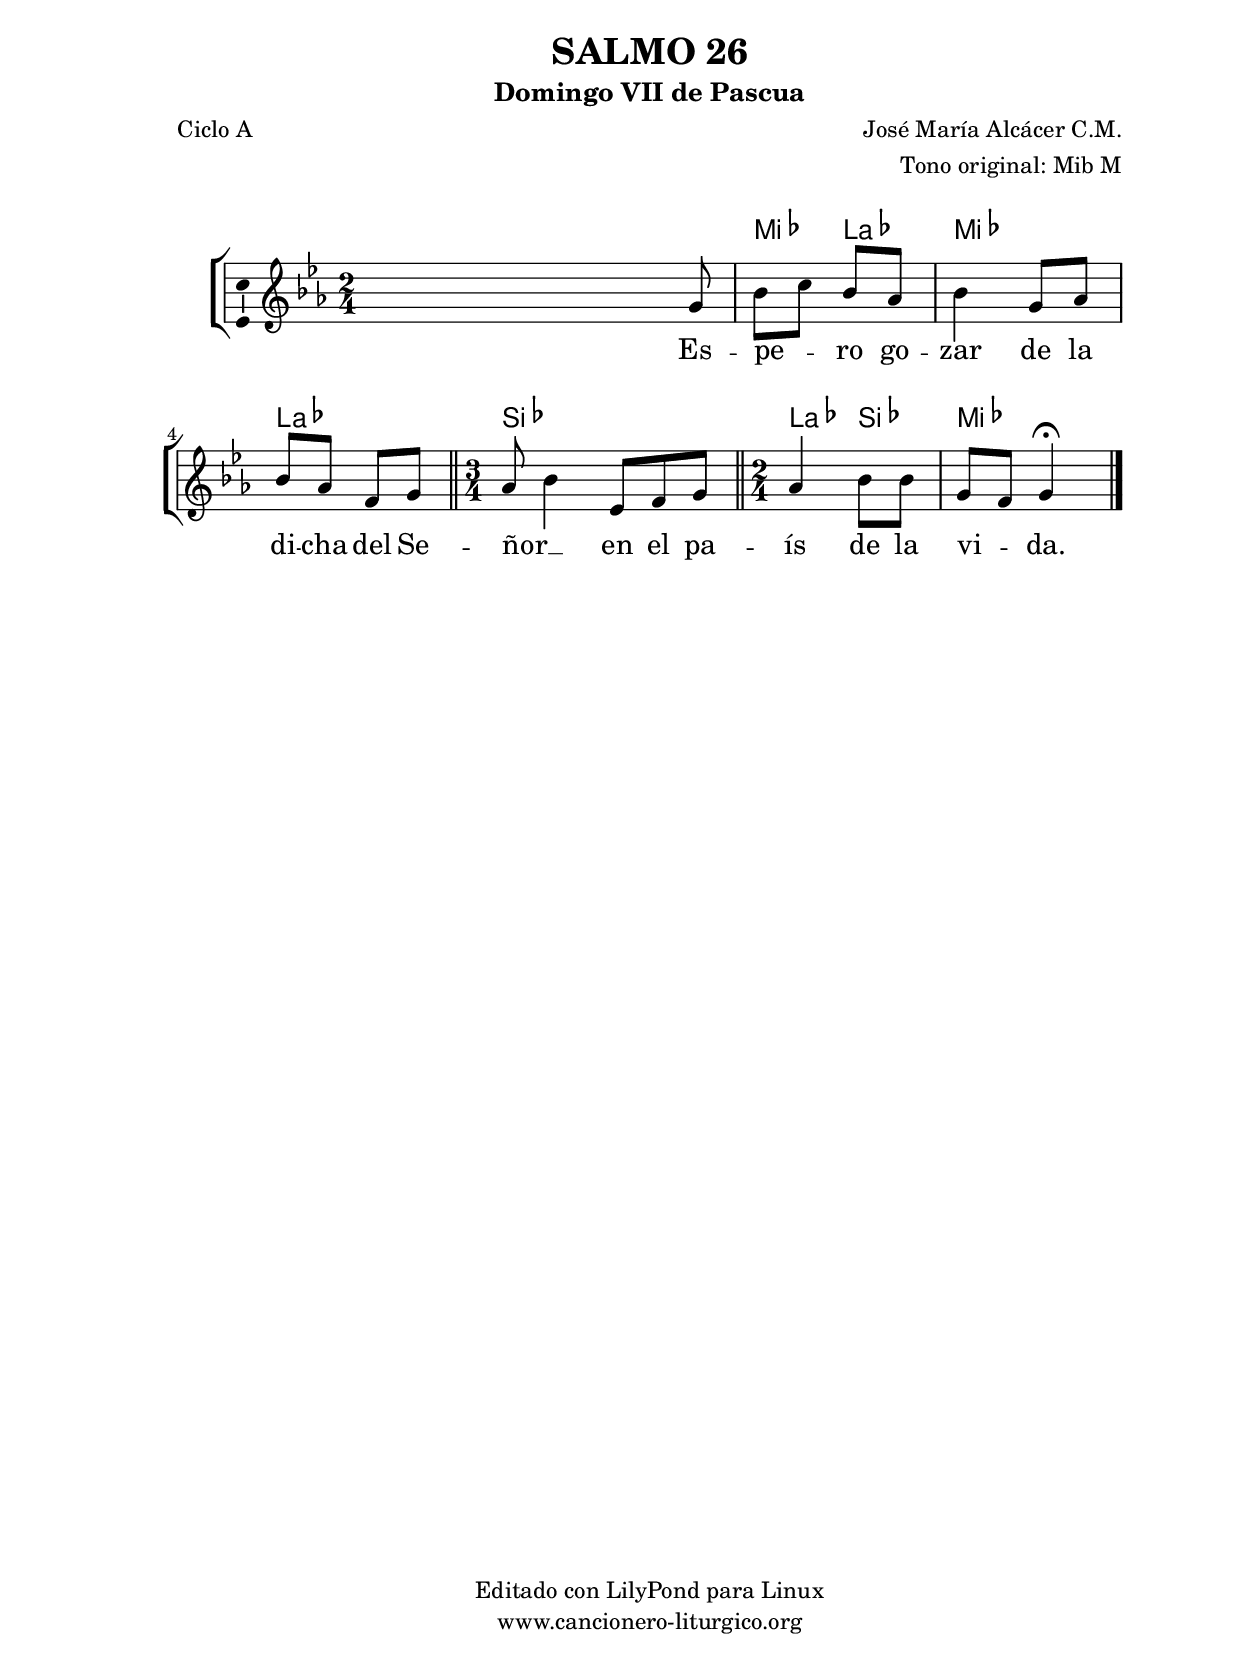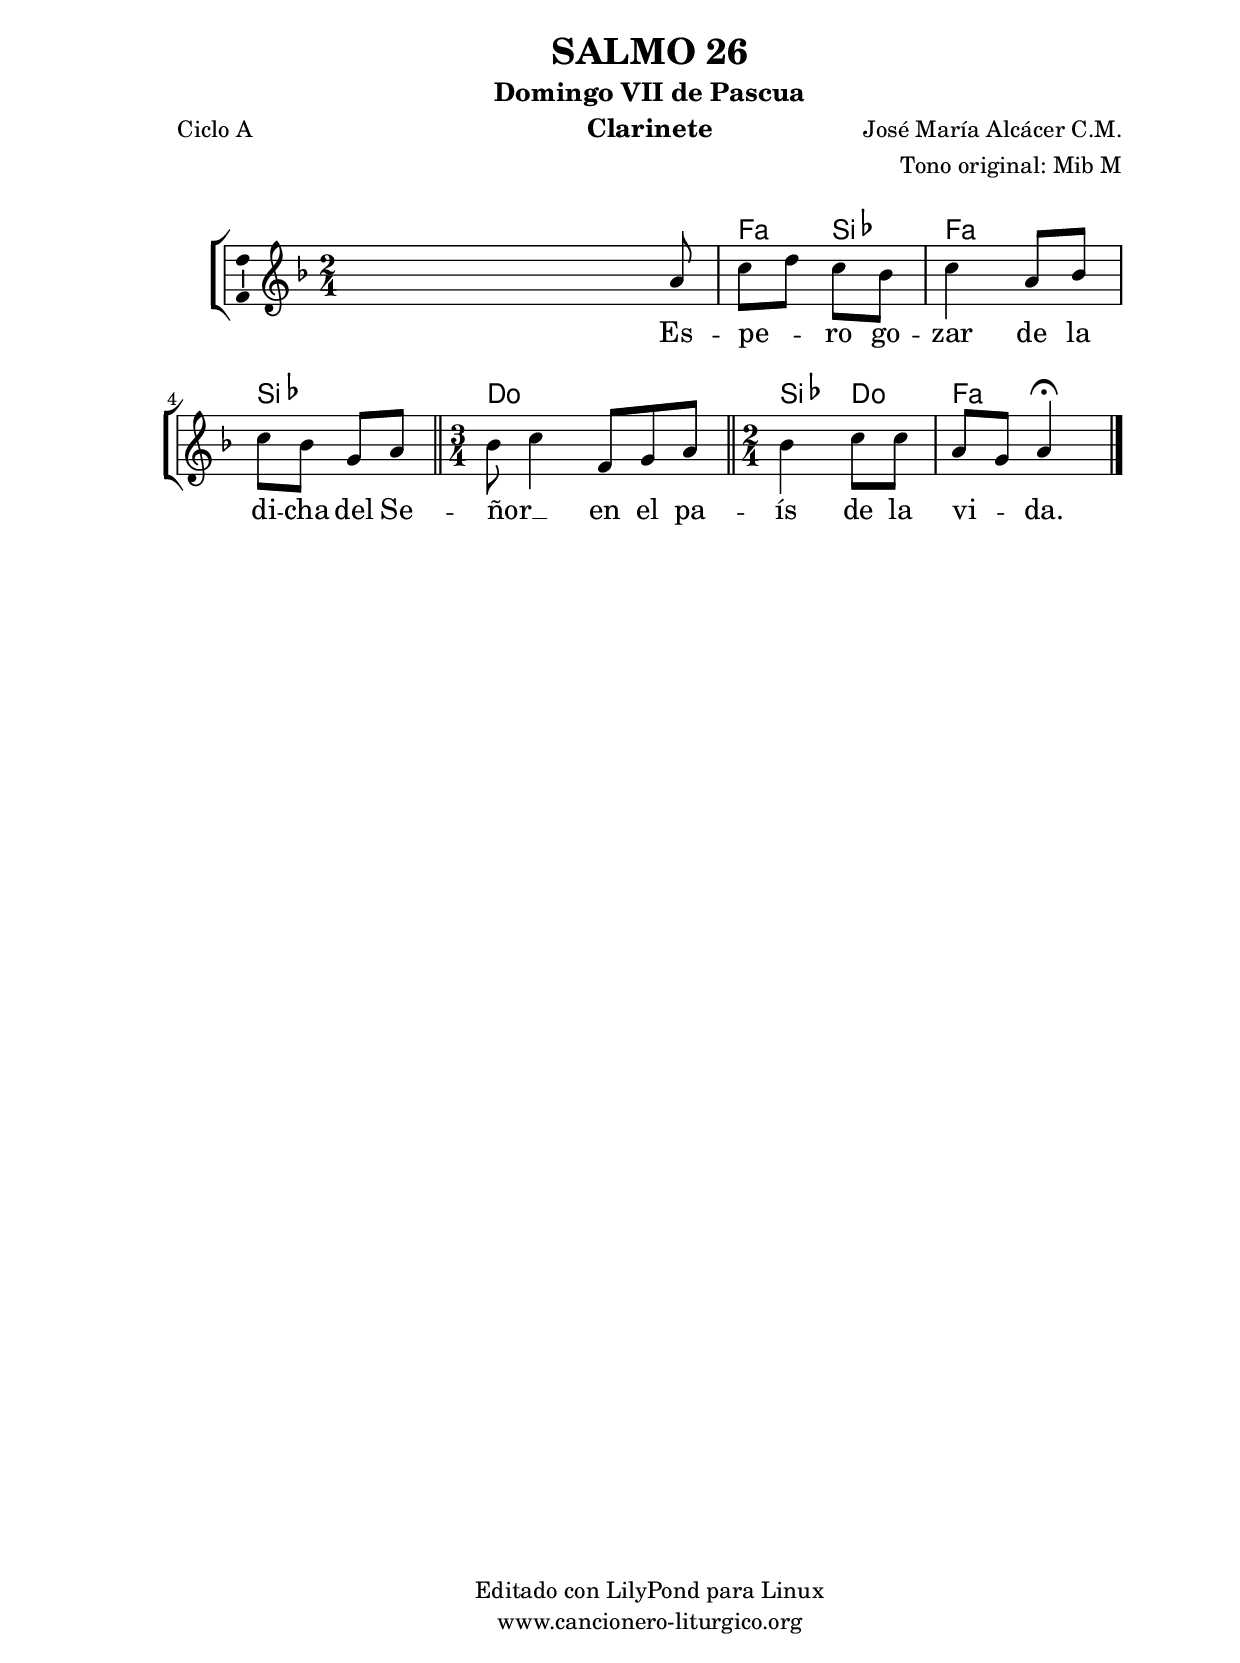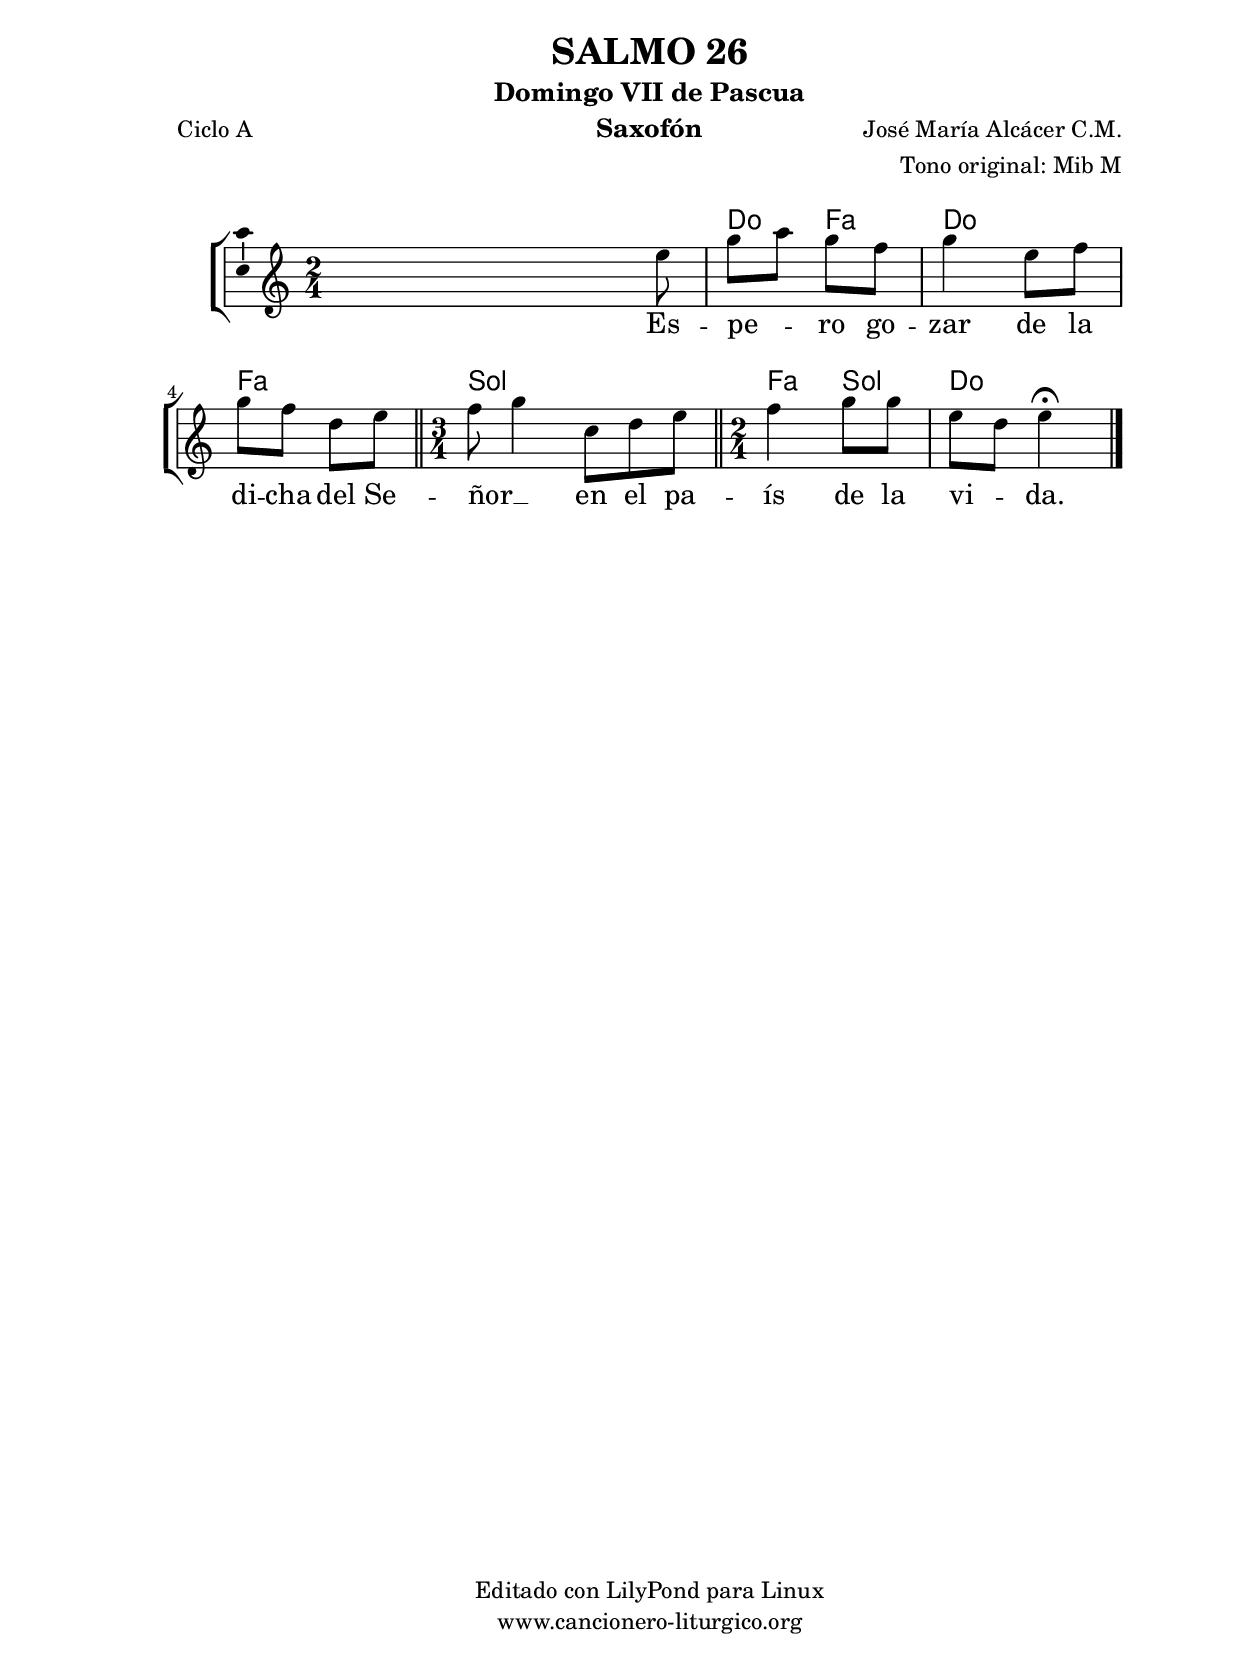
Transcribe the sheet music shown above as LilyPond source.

%
%para convertir .midi en .wav:
%timidity filename.midi -Ow -o finename.wav
%
%
%Para convertir de .wav a .mp3:
%lame -h -m j filename.wav
%
%
%para escuchar el midi:
%timidity nombrefichero.midi
%


%versión de lilypond para la que se ha escrito esta partitura:
\version "2.16.0"

	%Tamaño papel
	#(set-default-paper-size "a4")
	%Tamaño partitura
	#(set-global-staff-size 20)
	%No responde al pulsar sobre una nota
	#(ly:set-option 'point-and-click #f)

%parámetros del encabezamiento:
\header {
	title = "SALMO 26"
	subtitle = "Domingo VII de Pascua"
	composer = "José María Alcácer C.M."
	poet = "Ciclo A"
	meter = ""
	arranger = "Tono original: Mib M"
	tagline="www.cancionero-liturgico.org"
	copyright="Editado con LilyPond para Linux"
	tiempo = "Pascua"
	usos = "Salmo"
	letra = "Espero gozar de la dicha del Señor en el país de la vida."
	}

%parámetros asociados al papel:
\paper  {
	oddHeaderMarkup = \markup {\fill-line { \on-the-fly #not-first-page \fromproperty #'header:title \on-the-fly #not-first-page \fromproperty #'header:composer }}
	evenHeaderMarkup = \markup {\fill-line { \fromproperty #'header:composer \fromproperty #'header:title }}
	#(set-paper-size "a4")
	print-page-number = ##f
	first-page-number = 1
	print-first-page-number = ##f
%	head-separation = 3.0 \cm
	top-margin = 2.0 \cm
	bottom-margin = 0.5\cm
%%%	bottom-margin = -1.0\cm
	left-margin = 3.0 \cm
	line-width = 16.0 \cm 
	indent = 8\mm
	interscoreline = 2.\mm
	between-system-space = 15\mm
%	para que las partituras no llenen la hoja:
	ragged-bottom = ##t
%	idem para la última hoja:
	ragged-last-bottom = ##f
%	para que las partituras llenen el ancho del papel:
	ragged-last = ##f
	after-title-space = 2.5 \cm
%page-count=1
%system-count=8

	%Flexible Vertical Spacing
%	markup-markup-spacing =
%	#'((basic-distance . 15) (minimum-distance . 15) (padding . 3))
	markup-system-spacing =
	#'((basic-distance . 15) (minimum-distance . 15) (padding . 3))
	system-system-spacing =
	#'((basic-distance . 15) (minimum-distance . 15) (padding . 3))
	score-system-spacing =
	#'((basic-distance . 15) (minimum-distance . 15) (padding . 5))
%	top-system-spacing = % header
%	#'((basic-distance . 8) (minimum-distance . 0) (padding . 3))
%	top-markup-spacing =
%	#'((basic-distance . 20) (minimum-distance . 20) (padding . 3))
	last-bottom-spacing = % footer
	#'((basic-distance . 5) (minimum-distance . 5) (padding . 3))
%	score-markup-spacing =
%	#'((basic-distance . 16) (minimum-distance . 13) (padding . 3))

	}


%parámetros que afectan a toda la partitura:
global =  {
	%clave de sol (G):
	\clef G
	%armadura:
%	\transpose g a
	\key ees \major
	\tempo 4=72
	\set Score.tempoHideNote = ##t
	}


acordes = {
	\italianChords
	\chordmode {
%	\transpose g a
{
s2 ees4 aes ees2 aes bes2. aes4 bes ees2

	}
	}
}


melodia = 
{
%	\transpose g a
	\relative c''{

\time 2/4
s4 s8 g8
bes c bes aes
bes4 g8 aes
bes8 aes f g
\bar "||"
\time 3/4
aes8 bes4 ees,8 f g
\bar "||"
\time 2/4
aes4 bes8 bes
g8 f g4 \fermata

	\bar "|."
	}
	}


texto = \lyricmode {
Es -- pe -- _ ro go -- zar de la di -- cha del Se -- ñor __ _
en el pa -- ís de la vi -- _ da.
	}


acordesStaff = \context ChordNames = acordesStaff <<
	\set chordChanges = ##t
	\acordes
	>>


vozStaff = \context Voice = vozStaff
\with {\consists "Ambitus_engraver"}
<<
%	\set Staff.instrumentName = ""
%	\set Staff.shortInstrumentName = ""
%	\set Staff.midiInstrument = #"clarinet"
%	\set Staff.midiInstrument = #"cello"
%	\set Staff.midiInstrument = #"flute"
	\set Staff.midiInstrument = #"electric guitar (jazz)"
%	\set Staff.midiInstrument = #"english horn"
%	\set Staff.midiInstrument = #"violin"
%	\set Staff.midiInstrument = #"glockenspiel"
	\set Staff.midiMinimumVolume = #0.7
	\set Staff.midiMaximumVolume = #0.9
	\global
	\melodia
	>>


textoStaff = \context Lyrics = textoStaff <<
	\lyricsto vozStaff \texto
	>>

\book {
	\score {
		\context ChoirStaff {
			\override StaffGroup.SystemStartBracket #'collapse-height = #1
			\override Score.SystemStartBar #'collapse-height = #1
			<<
			\acordesStaff
			\vozStaff
			\textoStaff
			>>
			}
		\layout {
	    		\context {
				\Lyrics
				\override LyricText #'font-size = #2
				}
	   		 \context {
				\Score
				%fontSize = #3
				\override StaffSymbol #'staff-space = #(magstep +3)
				%\override Beam #'thickness = #0.55
				%\override SpacingSpanner #'spacing-increment = #1.0
				%\override Slur #'height-limit = #1.5
				}
			}
		}
	\score {
		\unfoldRepeats
		\context ChoirStaff {
			<<
			\acordesStaff
			\vozStaff
			>>
			}
		\midi {
	  		\context {
	  			\Score
				tempoWholesPerMinute = #(ly:make-moment 70 4)
				}
			}
		}
	}

%Partitura para clarinete
#(define output-suffix "C")
\book {
	\header{
		instrument = "Clarinete"
		}
	\score {
		\context ChoirStaff {
			\override StaffGroup.SystemStartBracket #'collapse-height = #1
			\override Score.SystemStartBar #'collapse-height = #1
\transpose c d
			<<
			\acordesStaff
			\vozStaff
			\textoStaff
			>>
			}
		\layout {
	    		\context {
				\Lyrics
				\override LyricText #'font-size = #2
				}
	   		 \context {
				\Score
				\override StaffSymbol #'staff-space = #(magstep +3)
				}
			}
		}
	}

%Partitura para saxofón
#(define output-suffix "S")
\book {
	\header{
		instrument = "Saxofón"
		}
	\score {
		\context ChoirStaff {
			\override StaffGroup.SystemStartBracket #'collapse-height = #1
			\override Score.SystemStartBar #'collapse-height = #1
\transpose c a
			<<
			\acordesStaff
			\vozStaff
			\textoStaff
			>>
			}
		\layout {
	    		\context {
				\Lyrics
				\override LyricText #'font-size = #2
				}
	   		 \context {
				\Score
				\override StaffSymbol #'staff-space = #(magstep +3)
				}
			}
		}
	}

